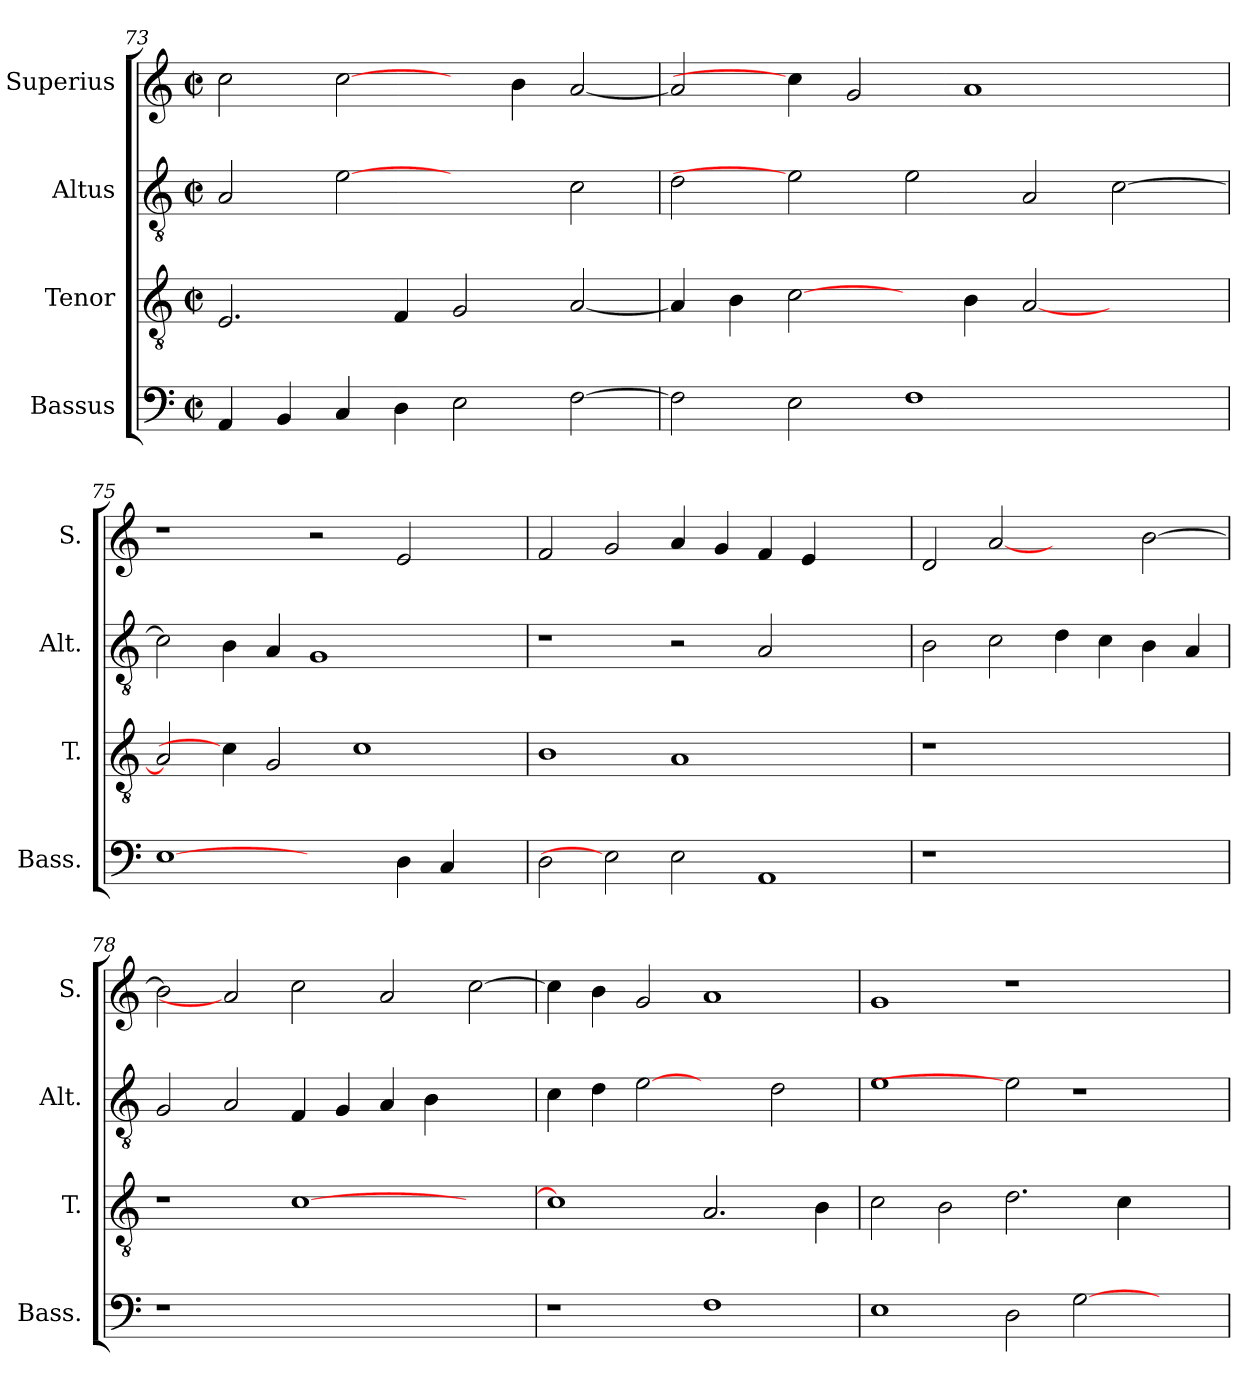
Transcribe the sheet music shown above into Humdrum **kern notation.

**kern	**kern	**kern	**kern
*part4	*part3	*part2	*part1
*staff4	*staff3	*staff2	*staff1
*I"Bassus	*I"Tenor	*I"Altus	*I"Superius
*I'Bass.	*I'T.	*I'Alt.	*I'S.
*clefF4	*clefGv2	*clefGv2	*clefG2
*	*ITrd7c12	*ITrd7c12	*
*k[]	*k[]	*k[]	*k[]
*C:	*C:	*C:	*C:
*M2/2	*M2/2	*M2/2	*M2/2
*met(c|)	*met(c|)	*met(c|)	*met(c|)
=73	=73	=73	=73
4AAi/	2.EEi/	2AAi/	2cci\
4BBi/	.	.	.
4Ci/	.	[2Ei	[2cci\
4Di\	4FFi/	.	.
2Ei\	2GGi/	2ryy	4ryy
.	.	.	4bi\
[>2Fi\	[<2AAi/	2Ci\	[<2ai/
=74	=74	=74	=74
2Fi\]	4AAi/]	2Di\	2ai/]
.	4BBi\	.	.
2Ei\	[2Ci\	2Ei]	4cci\]
.	.	.	2gi/
1Fi	4ryy	2Ei\	.
.	4BBi\	.	1ai
.	[<2AAi/	2AAi/	.
2ryy	2ryy	[>2Ci\	.
.	.	.	4ryy
!!LO:LB:g=z
=75	=75	=75	=75
[1Ei	2AAi/]	2Ci\]	1r
.	4Ci\]	4BBi\	.
.	2GGi/	4AAi/	.
2ryy	.	1GGi	2r
.	1Ci	.	.
4Di\	.	.	2ei/
4Ci/	.	.	.
4ryy	.	4ryy	4ryy
=76	=76	=76	=76
2Di\	1BBi	1r	2fi/
2Ei]	.	.	2gi/
2Ei\	1AAi	2r	4ai/
.	.	.	4gi/
1AAi	.	2AAi/	4fi/
.	.	.	4ei/
.	2ryy	2ryy	2ryy
=77	=77	=77	=77
!LO:N:vis=1	!LO:N:vis=1	!	!
1r	1r	2BBi\	2di/
.	.	2Ci\	[2ai
1ryy	1ryy	4Di\	2ryy
.	.	4Ci\	.
.	.	4BBi\	[>2bi\
.	.	4AAi/	.
=78	=78	=78	=78
!LO:N:vis=1	!	!	!
1r	1r	2GGi/	2bi\]
.	.	2AAi/	2ai]
1.ryy	[>1Ci	4FFi/	2cci\
.	.	4GGi/	.
.	.	4AAi/	2ai/
.	.	4BBi\	.
.	2ryy	2ryy	[>2cci\
!!LO:LB:g=z
=79	=79	=79	=79
1r	1Ci]	4Ci\	4cci\]
.	.	4Di\	4bi\
.	.	[2Ei	2gi/
1Fi	2.AAi/	2ryy	1ai
.	.	2Di\	.
.	4BBi\	.	.
=80	=80	=80	=80
1Ei	2Ci\	1Ei	1gi
.	2BBi\	.	.
2Di\	2.Di\	2Ei]	1r
[>2Gi\	.	1r	.
.	4Ci\	.	.
2ryy	2ryy	.	2ryy
=	=	=	=
*-	*-	*-	*-
